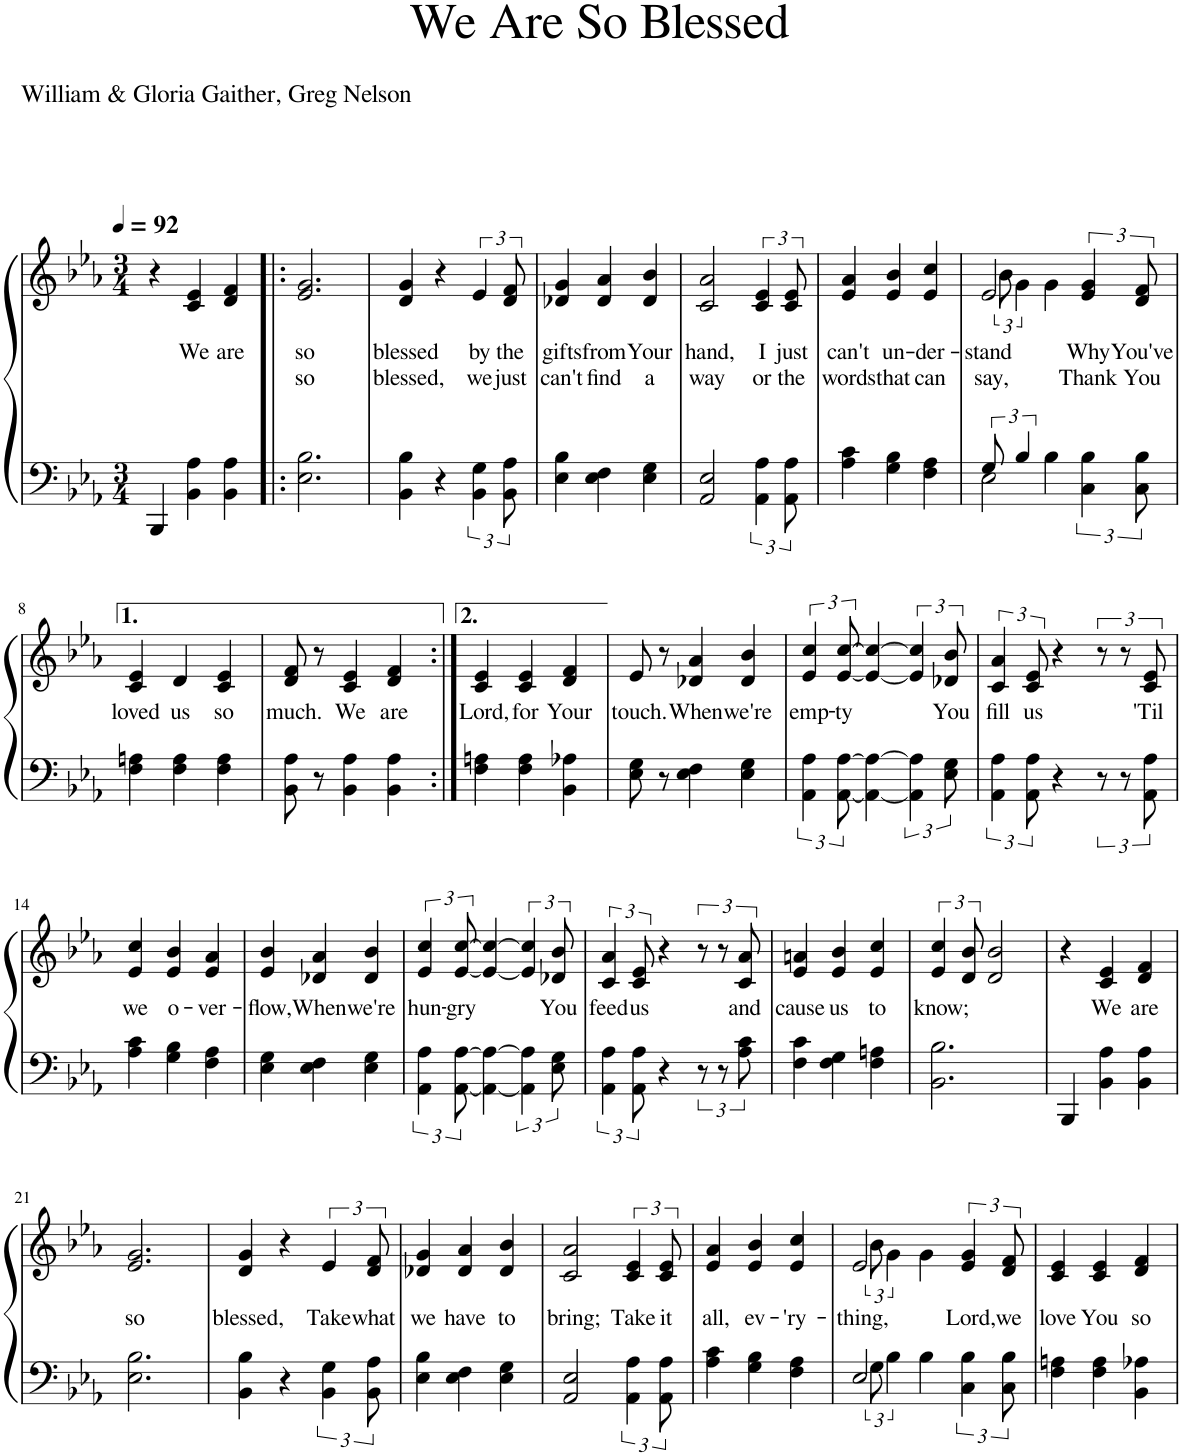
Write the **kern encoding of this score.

**kern	**kern	**text	**text
*part1	*part1	*part1	*part1
*staff2	*staff1	*staff1	*staff1
*I"Piano	*	*	*
*I'Pno.	*	*	*
*clefF4	*clefG2	*	*
*k[b-e-a-]	*k[b-e-a-]	*	*
*M3/4	*M3/4	*	*
*MM92	*MM92	*	*
=1	=1	=1	=1
4BBB-/	4r	.	.
!	!	!LO:LY:b	!
4BB-\ 4A-\	4c/ 4e-/	We	.
!	!	!LO:LY:b	!
4BB-\ 4A-\	4d/ 4f/	are	.
=2!|:	=2!|:	=2!|:	=2!|:
!	!	!LO:LY:b	!LO:LY:b
2.E-\ 2.B-\	2.e-/ 2.g/	so	so
=3	=3	=3	=3
!	!	!LO:LY:b	!LO:LY:b
4BB-\ 4B-\	4d/ 4g/	blessed	blessed,
4r	4r	.	.
!	!	!LO:LY:b	!LO:LY:b
6BB-\ 6G\	6e-/	by	we
!	!	!LO:LY:b	!LO:LY:b
12BB-\ 12A-\	12d/ 12f/	the	just
=4	=4	=4	=4
!	!	!LO:LY:b	!LO:LY:b
4E-\ 4B-\	4d-X/ 4g/	gifts	can't
!	!	!LO:LY:b	!LO:LY:b
4E-\ 4F\	4d-/ 4a-/	from	find
!	!	!LO:LY:b	!LO:LY:b
4E-\ 4G\	4d-/ 4b-/	Your	a
=5	=5	=5	=5
!	!	!LO:LY:b	!LO:LY:b
2AA-/ 2E-/	2c/ 2a-/	hand,	way
!	!	!LO:LY:b	!LO:LY:b
6AA-\ 6A-\	6c/ 6e-/	I	or
!	!	!LO:LY:b	!LO:LY:b
12AA-\ 12A-\	12c/ 12e-/	just	the
=6	=6	=6	=6
!	!	!LO:LY:b	!LO:LY:b
4A-\ 4c\	4e-/ 4a-/	can't	words
!	!	!LO:LY:b	!LO:LY:b
4G\ 4B-\	4e-/ 4b-/	un-	that
!	!	!LO:LY:b	!LO:LY:b
4F\ 4A-\	4e-/ 4cc/	-der-	can
=7	=7	=7	=7
*^	*	*	*
!	!	!	!LO:LY:b	!LO:LY:b
*	*	*^	*	*
2E-\	12G/	2e-/	12b-\	-stand	say,
.	6B-/	.	6g\	.	.
.	4B-\	.	4g\	.	.
!	!	!	!	!LO:LY:b	!LO:LY:b
6C\ 6B-\	4ryy	6e-/ 6g/	4ryy	Why	Thank
!	!	!	!	!LO:LY:b	!LO:LY:b
12C\ 12B-\	.	12d/ 12f/	.	You've	You
*v	*v	*	*	*	*
*	*v	*v	*	*
!!LO:LB:g=z
=8	=8	=8	=8
!	!	!LO:LY:b	!
4F\ 4An\	4c/ 4e-/	loved	.
!	!	!LO:LY:b	!
4F\ 4A\	4d/	us	.
!	!	!LO:LY:b	!
4F\ 4A\	4c/ 4e-/	so	.
=9	=9	=9	=9
!	!	!LO:LY:b	!
8BB-\ 8A-\	8d/ 8f/	much.	.
8r	8r	.	.
!	!	!LO:LY:b	!
4BB-\ 4A-\	4c/ 4e-/	We	.
!	!	!LO:LY:b	!
4BB-\ 4A-\	4d/ 4f/	are	.
=10:|!	=10:|!	=10:|!	=10:|!
!	!	!LO:LY:b	!
4F\ 4An\	4c/ 4e-/	Lord,	.
!	!	!LO:LY:b	!
4F\ 4A\	4c/ 4e-/	for	.
!	!	!LO:LY:b	!
4BB-\ 4A-X\	4d/ 4f/	Your	.
=11	=11	=11	=11
!	!	!LO:LY:b	!
8E-\ 8G\	8e-/	touch.	.
8r	8r	.	.
!	!	!LO:LY:b	!
4E-\ 4F\	4d-X/ 4a-/	When	.
!	!	!LO:LY:b	!
4E-\ 4G\	4d-/ 4b-/	we're	.
=12	=12	=12	=12
!	!	!LO:LY:b	!
6AA-\ 6A-\	6e-/ 6cc/	emp-	.
!	!	!LO:LY:b	!
[12AA-\ [12A-\	[12e-/ [12cc/	-ty	.
4AA-\_ 4A-\_	4e-/_ 4cc/_	.	.
6AA-\] 6A-\]	6e-/] 6cc/]	.	.
!	!	!LO:LY:b	!
12E-\ 12G\	12d-X/ 12b-/	You	.
=13	=13	=13	=13
!	!	!LO:LY:b	!
6AA-\ 6A-\	6c/ 6a-/	fill	.
!	!	!LO:LY:b	!
12AA-\ 12A-\	12c/ 12e-/	us	.
4r	4r	.	.
12r	12r	.	.
12r	12r	.	.
!	!	!LO:LY:b	!
12AA-\ 12A-\	12c/ 12e-/	'Til	.
!!LO:LB:g=z
=14	=14	=14	=14
!	!	!LO:LY:b	!
4A-\ 4c\	4e-/ 4cc/	we	.
!	!	!LO:LY:b	!
4G\ 4B-\	4e-/ 4b-/	o-	.
!	!	!LO:LY:b	!
4F\ 4A-\	4e-/ 4a-/	-ver-	.
=15	=15	=15	=15
!	!	!LO:LY:b	!
4E-\ 4G\	4e-/ 4b-/	-flow,	.
!	!	!LO:LY:b	!
4E-\ 4F\	4d-X/ 4a-/	When	.
!	!	!LO:LY:b	!
4E-\ 4G\	4d-/ 4b-/	we're	.
=16	=16	=16	=16
!	!	!LO:LY:b	!
6AA-\ 6A-\	6e-/ 6cc/	hun-	.
!	!	!LO:LY:b	!
[12AA-\ [12A-\	[12e-/ [12cc/	-gry	.
4AA-\_ 4A-\_	4e-/_ 4cc/_	.	.
6AA-\] 6A-\]	6e-/] 6cc/]	.	.
!	!	!LO:LY:b	!
12E-\ 12G\	12d-X/ 12b-/	You	.
=17	=17	=17	=17
!	!	!LO:LY:b	!
6AA-\ 6A-\	6c/ 6a-/	feed	.
!	!	!LO:LY:b	!
12AA-\ 12A-\	12c/ 12e-/	us	.
4r	4r	.	.
12r	12r	.	.
12r	12r	.	.
!	!	!LO:LY:b	!
12A-\ 12c\	12c/ 12a-/	and	.
=18	=18	=18	=18
!	!	!LO:LY:b	!
4F\ 4c\	4e-/ 4an/	cause	.
!	!	!LO:LY:b	!
4F\ 4G\	4e-/ 4b-/	us	.
!	!	!LO:LY:b	!
4F\ 4An\	4e-/ 4cc/	to	.
=19	=19	=19	=19
!	!	!LO:LY:b	!
2.BB-\ 2.B-\	6e-/ 6cc/	know;	.
.	12d/ 12b-/	.	.
.	2d/ 2b-/	.	.
=20	=20	=20	=20
4BBB-/	4r	.	.
!	!	!LO:LY:b	!
4BB-\ 4A-\	4c/ 4e-/	We	.
!	!	!LO:LY:b	!
4BB-\ 4A-\	4d/ 4f/	are	.
!!LO:LB:g=z
=21	=21	=21	=21
!	!	!LO:LY:b	!
2.E-\ 2.B-\	2.e-/ 2.g/	so	.
=22	=22	=22	=22
!	!	!LO:LY:b	!
4BB-\ 4B-\	4d/ 4g/	blessed,	.
4r	4r	.	.
!	!	!LO:LY:b	!
6BB-\ 6G\	6e-/	Take	.
!	!	!LO:LY:b	!
12BB-\ 12A-\	12d/ 12f/	what	.
=23	=23	=23	=23
!	!	!LO:LY:b	!
4E-\ 4B-\	4d-X/ 4g/	we	.
!	!	!LO:LY:b	!
4E-\ 4F\	4d-/ 4a-/	have	.
!	!	!LO:LY:b	!
4E-\ 4G\	4d-/ 4b-/	to	.
=24	=24	=24	=24
!	!	!LO:LY:b	!
2AA-/ 2E-/	2c/ 2a-/	bring;	.
!	!	!LO:LY:b	!
6AA-\ 6A-\	6c/ 6e-/	Take	.
!	!	!LO:LY:b	!
12AA-\ 12A-\	12c/ 12e-/	it	.
=25	=25	=25	=25
!	!	!LO:LY:b	!
4A-\ 4c\	4e-/ 4a-/	all,	.
!	!	!LO:LY:b	!
4G\ 4B-\	4e-/ 4b-/	ev-	.
!	!	!LO:LY:b	!
4F\ 4A-\	4e-/ 4cc/	-'ry-	.
=26	=26	=26	=26
*^	*	*	*
!	!	!	!LO:LY:b	!
*	*	*^	*	*
2E-/	12G\	2e-/	12b-\	-thing,	.
.	6B-\	.	6g\	.	.
.	4B-\	.	4g\	.	.
!	!	!	!	!LO:LY:b	!
6C\ 6B-\	4ryy	6e-/ 6g/	4ryy	Lord,	.
!	!	!	!	!LO:LY:b	!
12C\ 12B-\	.	12d/ 12f/	.	we	.
*v	*v	*	*	*	*
*	*v	*v	*	*
=27	=27	=27	=27
!	!	!LO:LY:b	!
4F\ 4An\	4c/ 4e-/	love	.
!	!	!LO:LY:b	!
4F\ 4A\	4c/ 4e-/	You	.
!	!	!LO:LY:b	!
4BB-\ 4A-X\	4d/ 4f/	so	.
=	=	=	=
*-	*-	*-	*-
